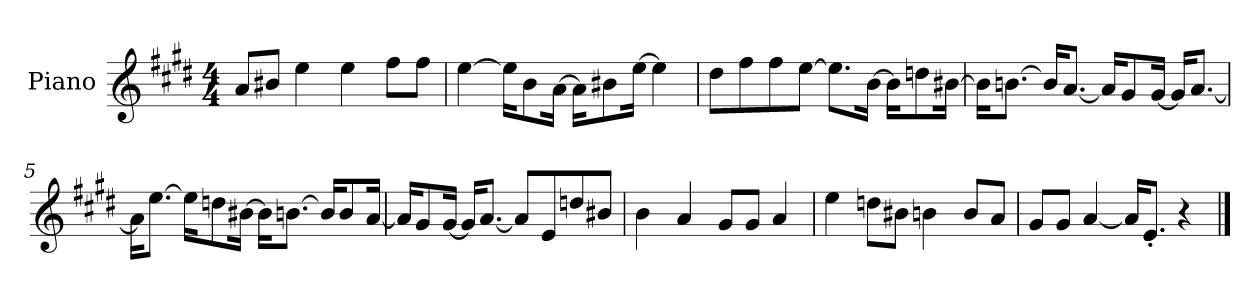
**kern
*part1
*staff1
*I"Piano
*I'P-no
*clefG2
*k[f#c#g#d#]
*M4/4
*MM90
=1
8a/L
8b#X/J
4ee\
4ee\
8ff#\L
8ff#\J
=2
[4ee\
16ee\KL]
8b\
[16a\Jk
16a\KL]
8b#X\
[16ee\Jk
4ee\]
=3
8dd#\L
8ff#\
8ff#\
[8ee\J
8.ee\L]
[16b\Jk
16b\KL]
8ddn\
[16b#X\Jk
=4
16b#\KL]
[8.bn\J
16b/KL]
[8.a/J
16a/KL]
8g#/
[16g#/Jk
16g#/KL]
[8.a/J
!!LO:LB:g=z
=5
16a\KL]
[8.ee\J
16ee\KL]
8ddn\
[16b#X\Jk
16b#\KL]
[8.bn\J
16b/KL]
8b/
[16a/Jk
=6
16a/KL]
8g#/
[16g#/Jk
16g#/KL]
[8.a/J
8a/L]
8e/
8ddn/
8b#X/J
=7
4b\
4a/
8g#/L
8g#/J
4a/
=8
4ee\
8ddn\L
8b#X\J
4bn\
8b/L
8a/J
!!LO:LB:g=z
=9
8g#/L
8g#/J
[4a/
16a/KL]
8.e'/J
4r
==
*-
